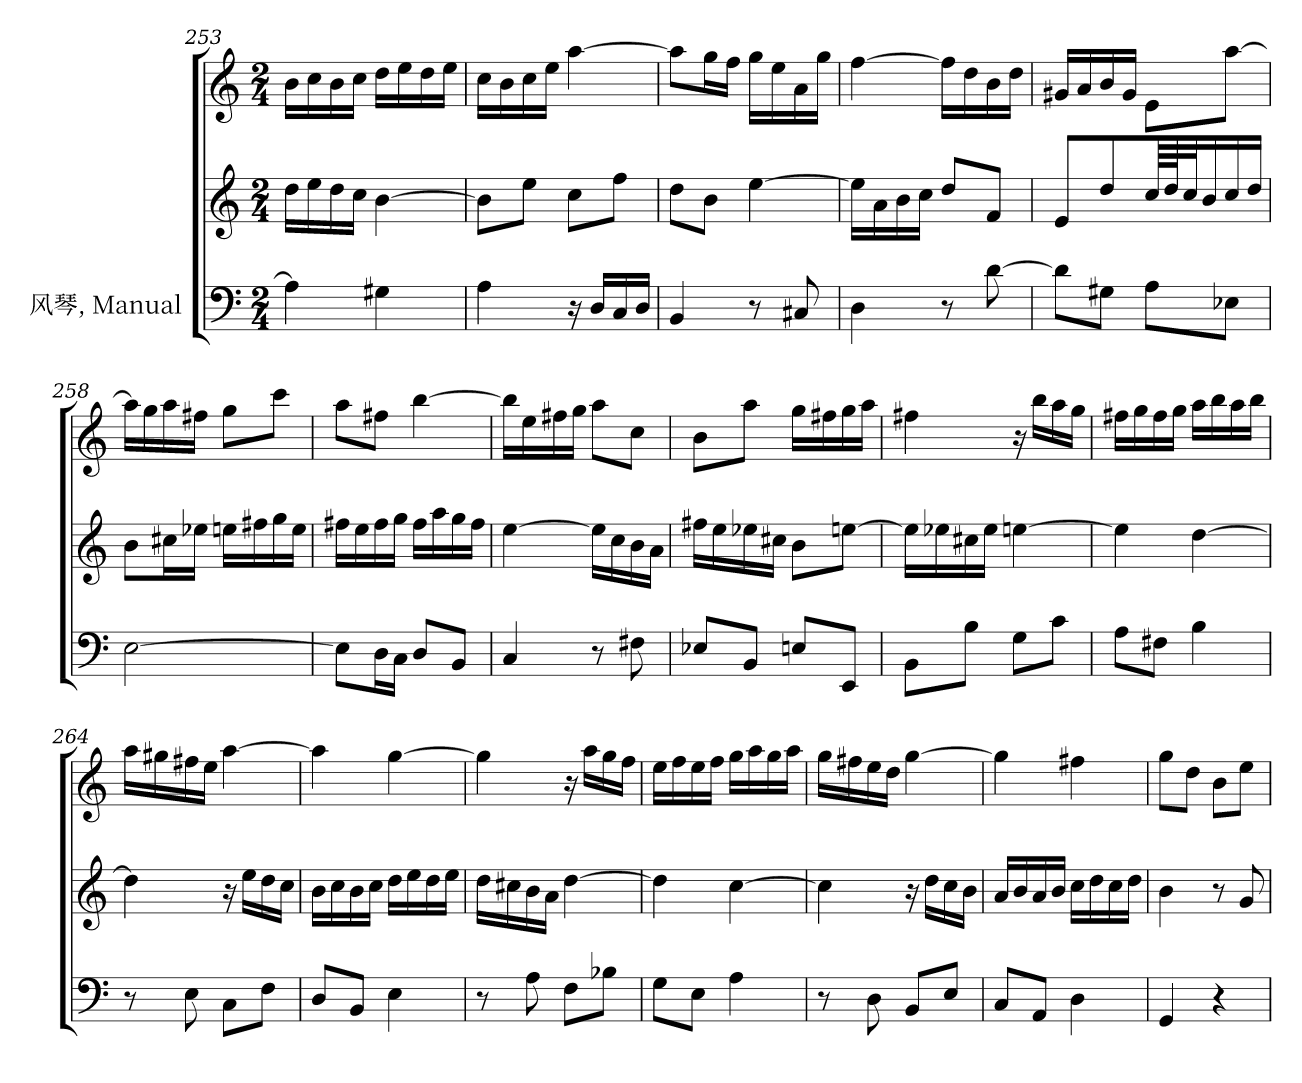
**kern	**kern	**kern
*part1	*part1	*part1
*staff3	*staff2	*staff1
*I"风琴, Manual	*	*
*clefF4	*clefG2	*clefG2
*k[]	*k[]	*k[]
*M2/4	*M2/4	*M2/4
=253	=253	=253
4A\]	16dd\LL	16b\LL
.	16ee\	16cc\
.	16dd\	16b\
.	16cc\JJ	16cc\JJ
4G#X\	[4b\	16dd\LL
.	.	16ee\
.	.	16dd\
.	.	16ee\JJ
=254	=254	=254
4A\	8b\L]	16cc\LL
.	.	16b\
.	8ee\J	16cc\
.	.	16ee\JJ
16r	8cc\L	[4aa\
16D/LL	.	.
16C/	8ff\J	.
16D/JJ	.	.
=255	=255	=255
4BB/	8dd\L	8aa\L]
.	8b\J	16gg\L
.	.	16ff\JJ
8r	[4ee\	16gg\LL
.	.	16ee\
8C#X/	.	16a\
.	.	16gg\JJ
=256	=256	=256
4D\	16ee\LL]	[4ff\
.	16a\	.
.	16b\	.
.	16cc\JJ	.
8r	8dd/L	16ff\LL]
.	.	16dd\
[8d\	8f/J	16b\
.	.	16dd\JJ
!!LO:LB:g=z
=257	=257	=257
8d\L]	8e/L	16g#X/LL
.	.	16a/
8G#X\J	8dd/	16b/
.	.	16g#/JJ
8A\L	64cc/LLL	8e\L
.	64dd/J	.
.	32cc/J	.
.	16b/	.
8E-X\J	16cc/	[8aa\J
.	16dd/JJ	.
=258	=258	=258
[2E\	8b\L	16aa\LL]
.	.	16gg\
.	16cc#X\L	16aa\
.	16ee-X\JJ	16ff#X\JJ
.	16een\LL	8gg\L
.	16ff#X\	.
.	16gg\	8ccc\J
.	16ee\JJ	.
=259	=259	=259
8E\L]	16ff#X\LL	8aa\L
.	16ee\	.
16D\L	16ff#\	8ff#X\J
16C\JJ	16gg\JJ	.
8D/L	16ff#\LL	[4bb\
.	16aa\	.
8BB/J	16gg\	.
.	16ff#\JJ	.
=260	=260	=260
4C/	[4ee\	16bb\LL]
.	.	16ee\
.	.	16ff#X\
.	.	16gg\JJ
8r	16ee\LL]	8aa\L
.	16cc\	.
8F#X\	16b\	8cc\J
.	16a\JJ	.
!!LO:PB:g=z
=261	=261	=261
8E-X/L	16ff#X\LL	8b\L
.	16ee\	.
8BB/J	16ee-X\	8aa\J
.	16cc#X\JJ	.
8En/L	8b\L	16gg\LL
.	.	16ff#X\
8EE/J	[8een\J	16gg\
.	.	16aa\JJ
=262	=262	=262
8BB\L	16ee\LL]	4ff#X\
.	16ee-X\	.
8B\J	16cc#X\	.
.	16ee-\JJ	.
8G\L	[4een\	16r
.	.	16bb\LL
8c\J	.	16aa\
.	.	16gg\JJ
=263	=263	=263
8A\L	4ee\]	16ff#X\LL
.	.	16gg\
8F#X\J	.	16ff#\
.	.	16gg\JJ
4B\	[4dd\	16aa\LL
.	.	16bb\
.	.	16aa\
.	.	16bb\JJ
=264	=264	=264
8r	4dd\]	16aa\LL
.	.	16gg#X\
8E\	.	16ff#X\
.	.	16ee\JJ
8C\L	16r	[4aa\
.	16ee\LL	.
8F\J	16dd\	.
.	16cc\JJ	.
!!LO:LB:g=z
=265	=265	=265
8D/L	16b\LL	4aa\]
.	16cc\	.
8BB/J	16b\	.
.	16cc\JJ	.
4E\	16dd\LL	[4gg\
.	16ee\	.
.	16dd\	.
.	16ee\JJ	.
=266	=266	=266
8r	16dd\LL	4gg\]
.	16cc#X\	.
8A\	16b\	.
.	16a\JJ	.
8F\L	[4dd\	16r
.	.	16aa\LL
8B-X\J	.	16gg\
.	.	16ff\JJ
=267	=267	=267
8G\L	4dd\]	16ee\LL
.	.	16ff\
8E\J	.	16ee\
.	.	16ff\JJ
4A\	[4cc\	16gg\LL
.	.	16aa\
.	.	16gg\
.	.	16aa\JJ
=268	=268	=268
8r	4cc\]	16gg\LL
.	.	16ff#X\
8D\	.	16ee\
.	.	16dd\JJ
8BB/L	16r	[4gg\
.	16dd\LL	.
8E/J	16cc\	.
.	16b\JJ	.
=269	=269	=269
8C/L	16a/LL	4gg\]
.	16b/	.
8AA/J	16a/	.
.	16b/JJ	.
4D\	16cc\LL	4ff#X\
.	16dd\	.
.	16cc\	.
.	16dd\JJ	.
!!LO:LB:g=z
=270	=270	=270
4GG/	4b\	8gg\L
.	.	8dd\J
4r	8r	8b\L
.	8g/	8ee\J
=	=	=
*-	*-	*-
